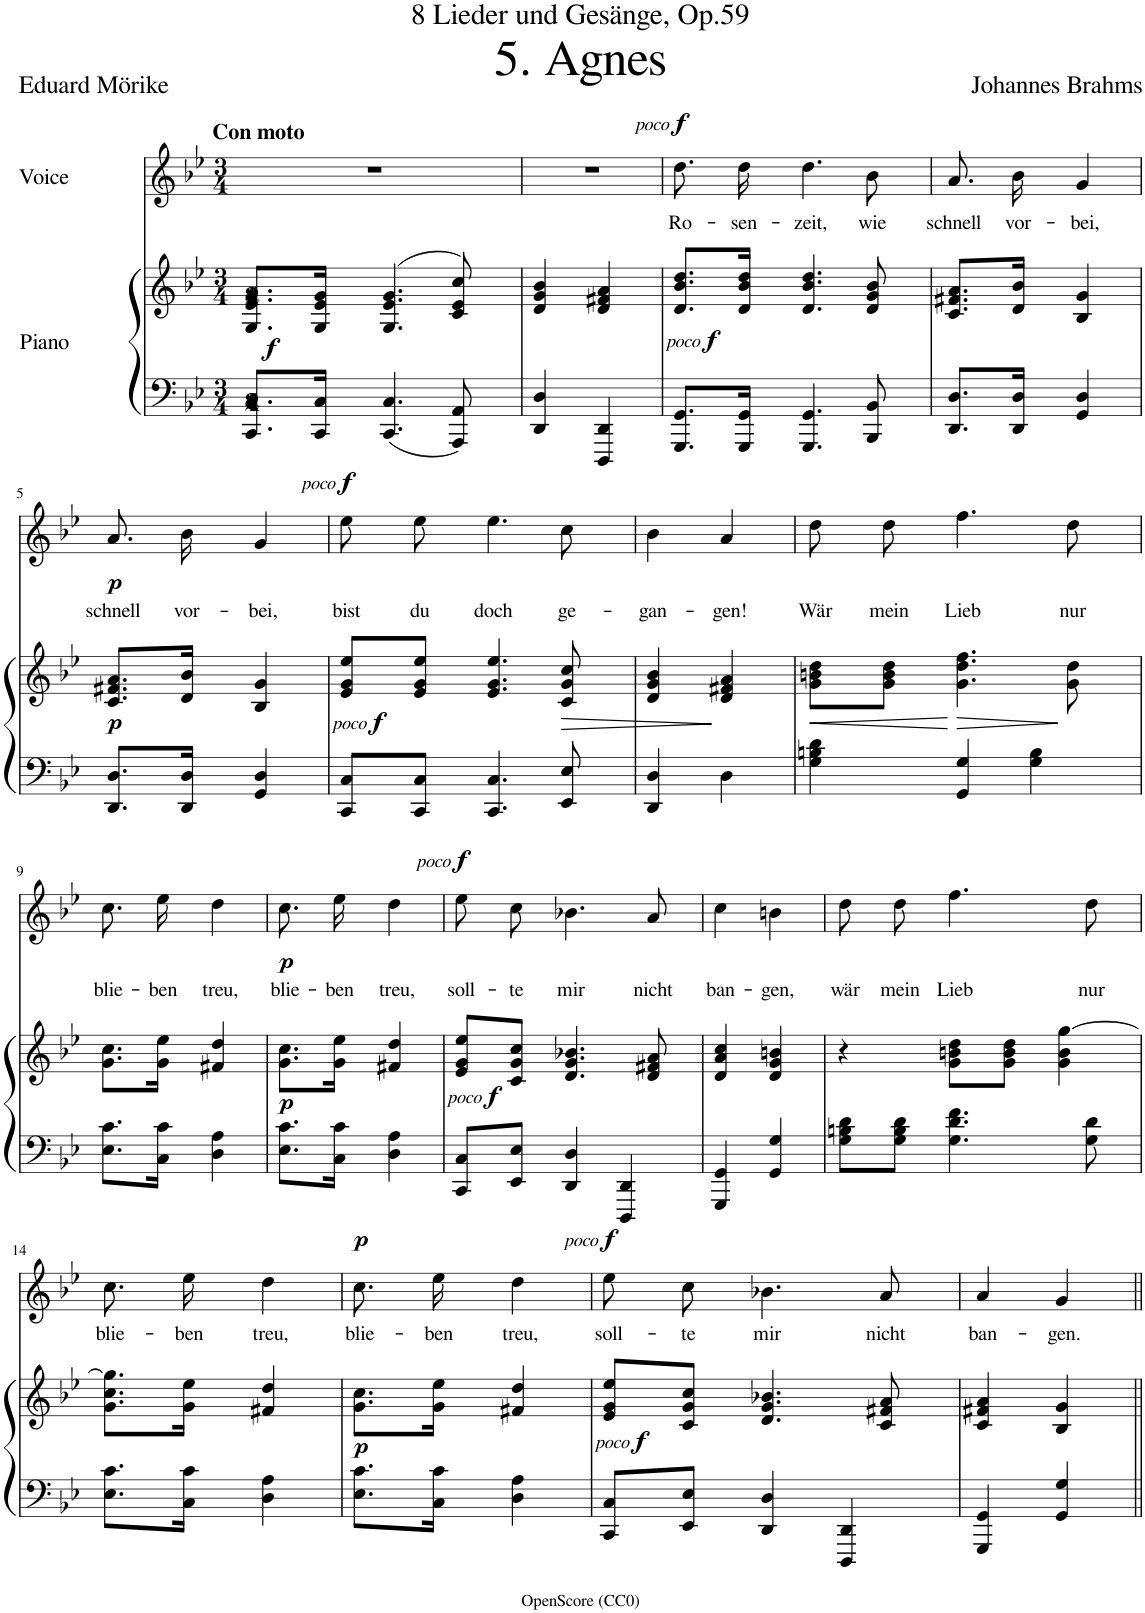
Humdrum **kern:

**kern	**kern	**dynam	**kern	**text	**dynam
*part2	*part2	*part2	*part1	*part1	*part1
*staff3	*staff2	*staff2/3	*staff1	*staff1	*staff1
*I"Piano	*	*	*I"Voice	*	*
*I'Pno	*	*	*	*	*
*clefF4	*clefG2	*	*clefG2	*	*
*k[b-e-]	*k[b-e-]	*	*k[b-e-]	*	*
*M3/4	*M3/4	*	*M3/4	*	*
=1	=1	=1	=1	=1	=1
!	!	!	!LO:TX:a:B:t=Con moto	!	!
!	!	!LO:DY:a=2	!	!	!
8.CC/ 8.C/L	8.G/ 8.e-/ 8.g/L	f	2.r	.	.
16CC/ 16C/Jk	16G/ 16e-/ 16g/Jk	.	.	.	.
4.CC/ 4.C/	(>4.G/ 4.e-/ 4.g/	.	.	.	.
8AAA/ 8AA/	8c/ 8e-/ 8cc/)	.	.	.	.
=2	=2	=2	=2	=2	=2
4DD/ 4D/	4d/ 4g/ 4b-/	.	2.r	.	.
4DDD/ 4DD/	4d/ 4f#X/ 4a/	.	.	.	.
4ryy	4ryy	.	.	.	.
=3	=3	=3	=3	=3	=3
!	!	!LO:DY:b	!	!LO:LY:b	!
!	!	!LO:DY:n=1:b	!	!	!LO:DY:a
!	!	!	!	!	!LO:DY:n=1:a
8.GGG/ 8.GG/L	8.d/ 8.b-/ 8.dd/L	other-dynamics f	8.dd\L	Ro-	other-dynamics f
!	!	!	!	!LO:LY:b	!
16GGG/ 16GG/Jk	16d/ 16b-/ 16dd/Jk	.	16dd\Jk	-sen-	.
!	!	!	!	!LO:LY:b	!
4.GGG/ 4.GG/	4.d/ 4.b-/ 4.dd/	.	4.dd\	-zeit,	.
!	!	!	!	!LO:LY:b	!
8BBB-/ 8BB-/	8d/ 8g/ 8b-/	.	8b-\	wie	.
=4	=4	=4	=4	=4	=4
!	!	!	!	!LO:LY:b	!
8.DD/ 8.D/L	8.c/ 8.f#X/ 8.a/L	.	8.a/L	schnell	.
!	!	!	!	!LO:LY:b	!
16DD/ 16D/Jk	16d/ 16b-/Jk	.	16b-/Jk	vor-	.
!	!	!	!	!LO:LY:b	!
4GG/ 4D/	4B-/ 4g/	.	4g/	-bei,	.
!!LO:LB:g=z
=5	=5	=5	=5	=5	=5
!	!	!LO:DY:b	!	!LO:LY:b	!LO:DY:b
8.DD/ 8.D/L	8.c/ 8.f#X/ 8.a/L	p	8.a/L	schnell	p
!	!	!	!	!LO:LY:b	!
16DD/ 16D/Jk	16d/ 16b-/Jk	.	16b-/Jk	vor-	.
!	!	!	!	!LO:LY:b	!
4GG/ 4D/	4B-/ 4g/	.	4g/	-bei,	.
=6	=6	=6	=6	=6	=6
!	!	!LO:DY:b	!	!LO:LY:b	!
!	!	!LO:DY:n=1:b	!	!	!LO:DY:a
!	!	!	!	!	!LO:DY:n=1:a
8CC/ 8C/L	8e-/ 8g/ 8ee-/L	other-dynamics f	8ee-\L	bist	other-dynamics f
!	!	!	!	!LO:LY:b	!
8CC/ 8C/J	8e-/ 8g/ 8ee-/J	.	8ee-\J	du	.
!	!	!	!	!LO:LY:b	!
4.CC/ 4.C/	4.e-/ 4.g/ 4.ee-/	.	4.ee-\	doch	.
!	!	!LO:HP:b	!	!LO:LY:b	!
8EE-/ 8E-/	8c/ 8g/ 8cc/	>	8cc\	ge-	.
=7	=7	=7	=7	=7	=7
!	!	!	!	!LO:LY:b	!
4DD/ 4D/	4d/ 4g/ 4b-/	.	4b-\	-gan-	.
!	!	!	!	!LO:LY:b	!
4D\	4d/ 4f#X/ 4a/	]	4a/	-gen!	.
=8	=8	=8	=8	=8	=8
!	!	!LO:HP:b	!	!LO:LY:b	!
4G\ 4Bn\ 4d\	8g\ 8bn\ 8dd\L	<	8dd\L	Wär	.
!	!	!	!	!LO:LY:b	!
.	8g\ 8b\ 8dd\J	.	8dd\J	mein	.
!	!	!LO:HP:n=1:b	!	!LO:LY:b	!
4GG/ 4G/	4.g\ 4.dd\ 4.ff\	[ >	4.ff\	Lieb	.
4G\ 4B\	.	.	.	.	.
!	!	!	!	!LO:LY:b	!
.	8g\ 8dd\	]	8dd\	nur	.
!!LO:LB:g=z
=9	=9	=9	=9	=9	=9
!	!	!	!	!LO:LY:b	!
8.E-\ 8.c\L	8.g\ 8.cc\L	.	8.cc\L	blie-	.
!	!	!	!	!LO:LY:b	!
16C\ 16c\Jk	16g\ 16ee-\Jk	.	16ee-\Jk	-ben	.
!	!	!	!	!LO:LY:b	!
4D\ 4A\	4f#X/ 4dd/	.	4dd\	treu,	.
=10	=10	=10	=10	=10	=10
!	!	!LO:DY:b	!	!LO:LY:b	!LO:DY:b
8.E-\ 8.c\L	8.g\ 8.cc\L	p	8.cc\L	blie-	p
!	!	!	!	!LO:LY:b	!
16C\ 16c\Jk	16g\ 16ee-\Jk	.	16ee-\Jk	-ben	.
!	!	!	!	!LO:LY:b	!
4D\ 4A\	4f#X/ 4dd/	.	4dd\	treu,	.
=11	=11	=11	=11	=11	=11
!	!	!LO:DY:b	!	!LO:LY:b	!
!	!	!LO:DY:n=1:b	!	!	!LO:DY:a
!	!	!	!	!	!LO:DY:n=1:a
8CC/ 8C/L	8e-/ 8g/ 8ee-/L	other-dynamics f	8ee-\L	soll-	other-dynamics f
!	!	!	!	!LO:LY:b	!
8EE-/ 8E-/J	8c/ 8g/ 8cc/J	.	8cc\J	-te	.
!	!	!	!	!LO:LY:b	!
4DD/ 4D/	4.d/ 4.g/ 4.b-X/	.	4.b-X\	mir	.
4DDD/ 4DD/	.	.	.	.	.
!	!	!	!	!LO:LY:b	!
.	8d/ 8f#X/ 8a/	.	8a/	nicht	.
=12	=12	=12	=12	=12	=12
!	!	!	!	!LO:LY:b	!
4GGG/ 4GG/	4d/ 4a/ 4cc/	.	4cc\	ban-	.
!	!	!	!	!LO:LY:b	!
4GG/ 4G/	4d/ 4g/ 4bn/	.	4bn\	-gen,	.
=13	=13	=13	=13	=13	=13
!	!	!	!	!LO:LY:b	!
8G\ 8Bn\ 8d\L	4r	.	8dd\L	wär	.
!	!	!	!	!LO:LY:b	!
8G\ 8B\ 8d\J	.	.	8dd\J	mein	.
!	!	!	!	!LO:LY:b	!
4.G\ 4.d\ 4.f\	8g\ 8bn\ 8dd\L	.	4.ff\	Lieb	.
.	8g\ 8b\ 8dd\J	.	.	.	.
.	4g\ 4b\ [4gg\	.	.	.	.
!	!	!	!	!LO:LY:b	!
8G\ 8d\	.	.	8dd\	nur	.
!!LO:LB:g=z
=14	=14	=14	=14	=14	=14
!	!	!	!	!LO:LY:b	!
8.E-\ 8.c\L	8.g\ 8.cc\ 8.gg\]L	.	8.cc\L	blie-	.
!	!	!	!	!LO:LY:b	!
16C\ 16c\Jk	16g\ 16ee-\Jk	.	16ee-\Jk	-ben	.
!	!	!	!	!LO:LY:b	!
4D\ 4A\	4f#X/ 4dd/	.	4dd\	treu,	.
=15	=15	=15	=15	=15	=15
!	!	!LO:DY:b	!	!LO:LY:b	!LO:DY:a
8.E-\ 8.c\L	8.g\ 8.cc\L	p	8.cc\L	blie-	p
!	!	!	!	!LO:LY:b	!
16C\ 16c\Jk	16g\ 16ee-\Jk	.	16ee-\Jk	-ben	.
!	!	!	!	!LO:LY:b	!
4D\ 4A\	4f#X/ 4dd/	.	4dd\	treu,	.
=16	=16	=16	=16	=16	=16
!	!	!LO:DY:b	!	!LO:LY:b	!
!	!	!LO:DY:n=1:b	!	!	!LO:DY:a
!	!	!	!	!	!LO:DY:n=1:a
8CC/ 8C/L	8e-/ 8g/ 8ee-/L	other-dynamics f	8ee-\L	soll-	other-dynamics f
!	!	!	!	!LO:LY:b	!
8EE-/ 8E-/J	8c/ 8g/ 8cc/J	.	8cc\J	-te	.
!	!	!	!	!LO:LY:b	!
4DD/ 4D/	4.d/ 4.g/ 4.b-X/	.	4.b-X\	mir	.
4DDD/ 4DD/	.	.	.	.	.
!	!	!	!	!LO:LY:b	!
.	8c/ 8f#X/ 8a/	.	8a/	nicht	.
=17	=17	=17	=17	=17	=17
!	!	!	!	!LO:LY:b	!
4GGG/ 4GG/	4c/ 4f#X/ 4a/	.	4a/	ban-	.
!	!	!	!	!LO:LY:b	!
4GG/ 4G/	4B-/ 4g/	.	4g/	-gen.	.
=||	=||	=||	=||	=||	=||
*-	*-	*-	*-	*-	*-
